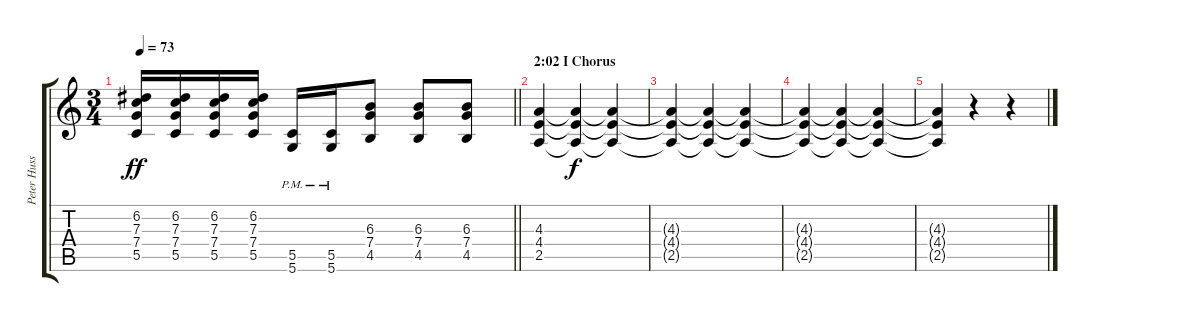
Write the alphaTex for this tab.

\track ("Peter Huss/Andy LaRocque (Lead Guitar)" "Peter Huss") {instrument acousticguitarsteel}
\staff {score tabs}
\tuning (D4 A3 F3 C3 G2 D2) {hide}
\ts (3 4)
\tempo 73
\clef g2
\barLineRight lightlight
\ks c
(6.2 7.3 7.4 5.5).16{dy ff} (6.2 7.3 7.4 5.5).16 (6.2 7.3 7.4 5.5).16 (6.2 7.3 7.4 5.5).16 (5.5{pm} 5.6{pm}).16 (5.5{pm} 5.6{pm}).16 (6.3 7.4 4.5).8 (6.3 7.4 4.5).8 (6.3 7.4 4.5).8 |
\section ("" "2:02 I Chorus")
(4.3 4.4 2.5).4{volume 2} (4.3{t} 4.4{t} 2.5{t}).4{dy f} (4.3{t} 4.4{t} 2.5{t}).4 |
(4.3{t} 4.4{t} 2.5{t}).4 (4.3{t} 4.4{t} 2.5{t}).4 (4.3{t} 4.4{t} 2.5{t}).4 |
(4.3{t} 4.4{t} 2.5{t}).4 (4.3{t} 4.4{t} 2.5{t}).4 (4.3{t} 4.4{t} 2.5{t}).4 |
(4.3{t} 4.4{t} 2.5{t}).4 r.4 r.4
